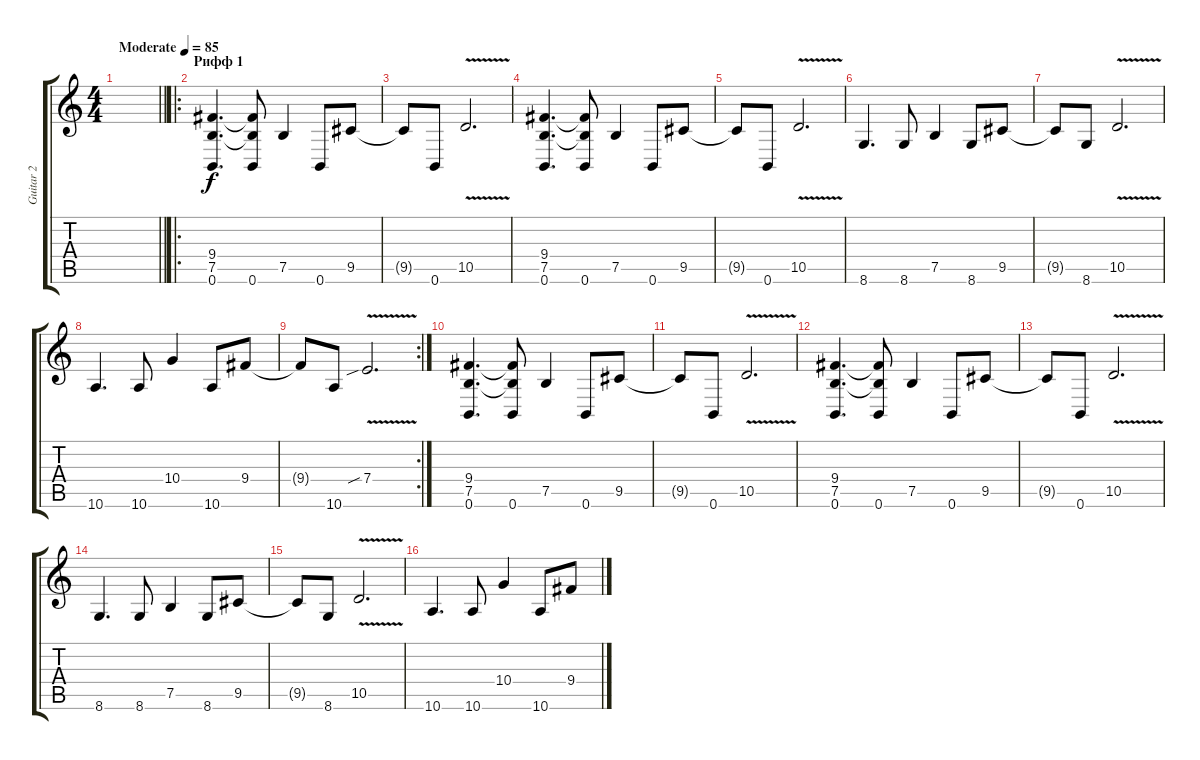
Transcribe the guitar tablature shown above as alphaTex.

\track ("Guitar 2" "Guitar 2") {instrument distortionguitar}
\staff {score tabs}
\tuning (B3 Gb3 D3 A2 E2 B1) {hide}
\ts (4 4)
\tempo (85 "Moderate")
\clef g2
\barLineRight lightlight
\ks c
|
\ro
\section ("" "Рифф 1")
(9.4 7.5 0.6).4{d} (9.4{t} 7.5{t} 0.6).8 7.5.4 0.6.8 9.5.8 |
9.5{t}.8 0.6.8 10.5{v}.2{d} |
(9.4 7.5 0.6).4{d} (9.4{t} 7.5{t} 0.6).8 7.5.4 0.6.8 9.5.8 |
9.5{t}.8 0.6.8 10.5{v}.2{d} |
8.6.4{d} 8.6.8 7.5.4 8.6.8 9.5.8 |
9.5{t}.8 8.6.8 10.5{v}.2{d} |
10.6.4{d} 10.6.8 10.4.4 10.6.8 9.4.8 |
\rc 2
9.4{t}.8 10.6.8 7.4{v sib}.2{d} |
(9.4 7.5 0.6).4{d} (9.4{t} 7.5{t} 0.6).8 7.5.4 0.6.8 9.5.8 |
9.5{t}.8 0.6.8 10.5{v}.2{d} |
(9.4 7.5 0.6).4{d} (9.4{t} 7.5{t} 0.6).8 7.5.4 0.6.8 9.5.8 |
9.5{t}.8 0.6.8 10.5{v}.2{d} |
8.6.4{d} 8.6.8 7.5.4 8.6.8 9.5.8 |
9.5{t}.8 8.6.8 10.5{v}.2{d} |
10.6.4{d} 10.6.8 10.4.4 10.6.8 9.4.8
